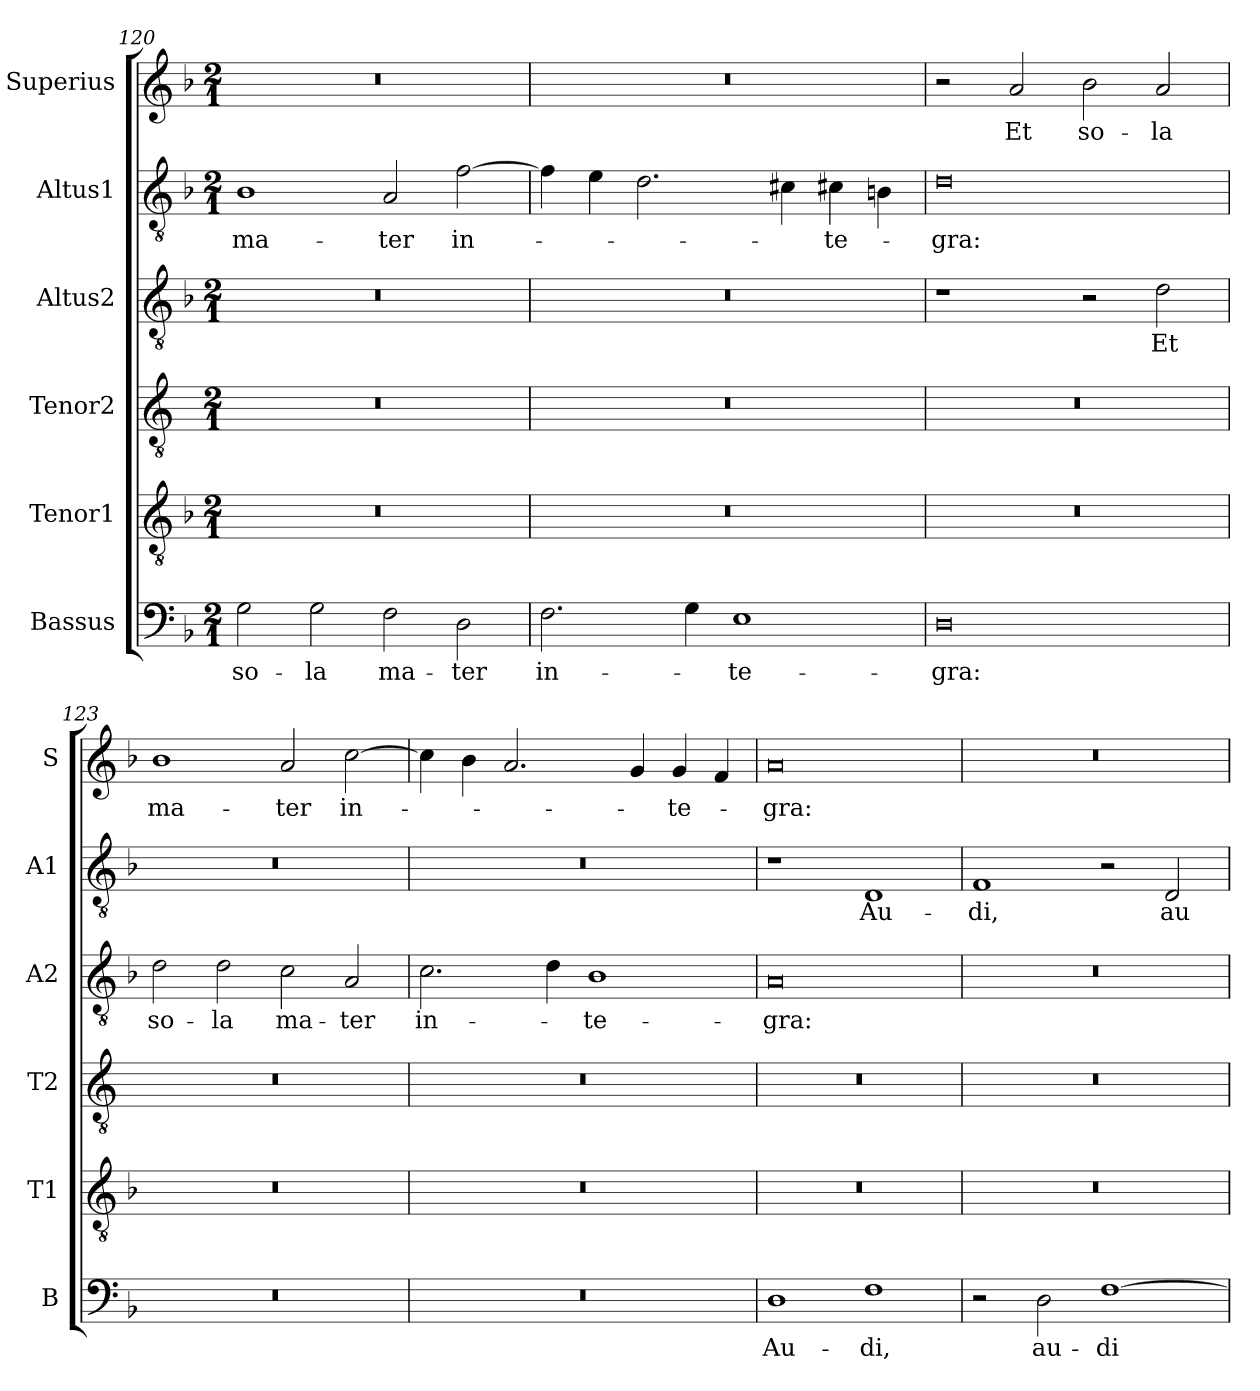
**kern	**text	**kern	**kern	**kern	**text	**kern	**text	**kern	**text
*part6	*part6	*part5	*part4	*part3	*part3	*part2	*part2	*part1	*part1
*staff6	*staff6	*staff5	*staff4	*staff3	*staff3	*staff2	*staff2	*staff1	*staff1
*I"Bassus	*	*I"Tenor1	*I"Tenor2	*I"Altus2	*	*I"Altus1	*	*I"Superius	*
*I'B	*	*I'T1	*I'T2	*I'A2	*	*I'A1	*	*I'S	*
*clefF4	*	*clefGv2	*clefGv2	*clefGv2	*	*clefGv2	*	*clefG2	*
*k[b-]	*	*k[b-]	*k[]	*k[b-]	*	*k[b-]	*	*k[b-]	*
*M2/1	*	*M2/1	*M2/1	*M2/1	*	*M2/1	*	*M2/1	*
=120	=120	=120	=120	=120	=120	=120	=120	=120	=120
2G\	so-	0r	0r	0r	.	1B-	ma-	0r	.
2G\	-la	.	.	.	.	.	.	.	.
2F\	ma-	.	.	.	.	2A/	-ter	.	.
2D\	-ter	.	.	.	.	[2f\	in-	.	.
=121	=121	=121	=121	=121	=121	=121	=121	=121	=121
2.F\	in-	0r	0r	0r	.	4f\]	.	0r	.
.	.	.	.	.	.	4e\	.	.	.
.	.	.	.	.	.	2.d\	.	.	.
4G\	.	.	.	.	.	.	.	.	.
1E	-te-	.	.	.	.	.	.	.	.
.	.	.	.	.	.	4c#X\	.	.	.
.	.	.	.	.	.	4c#X\	-te-	.	.
.	.	.	.	.	.	4Bn\	.	.	.
=122	=122	=122	=122	=122	=122	=122	=122	=122	=122
0D	-gra:	0r	0r	1r	.	0d	-gra:	2r	.
.	.	.	.	.	.	.	.	2a/	Et
.	.	.	.	2r	.	.	.	2b-\	so-
.	.	.	.	2d\	Et	.	.	2a/	-la
=123	=123	=123	=123	=123	=123	=123	=123	=123	=123
0r	.	0r	0r	2d\	so-	0r	.	1b-	ma-
.	.	.	.	2d\	-la	.	.	.	.
.	.	.	.	2c\	ma-	.	.	2a/	-ter
.	.	.	.	2A/	-ter	.	.	[2cc\	in-
=124	=124	=124	=124	=124	=124	=124	=124	=124	=124
0r	.	0r	0r	2.c\	in-	0r	.	4cc\]	.
.	.	.	.	.	.	.	.	4b-\	.
.	.	.	.	.	.	.	.	2.a/	.
.	.	.	.	4d\	.	.	.	.	.
.	.	.	.	1B-	-te-	.	.	.	.
.	.	.	.	.	.	.	.	4g/	.
.	.	.	.	.	.	.	.	4g/	-te-
.	.	.	.	.	.	.	.	4f/	.
=125	=125	=125	=125	=125	=125	=125	=125	=125	=125
1D	Au-	0r	0r	0A	-gra:	1r	.	0a	-gra:
1F	-di,	.	.	.	.	1D	Au-	.	.
=126	=126	=126	=126	=126	=126	=126	=126	=126	=126
2r	.	0r	0r	0r	.	1F	-di,	0r	.
2D\	au-	.	.	.	.	.	.	.	.
[1F	-di	.	.	.	.	2r	.	.	.
.	.	.	.	.	.	2D/	au-	.	.
=	=	=	=	=	=	=	=	=	=
*-	*-	*-	*-	*-	*-	*-	*-	*-	*-
